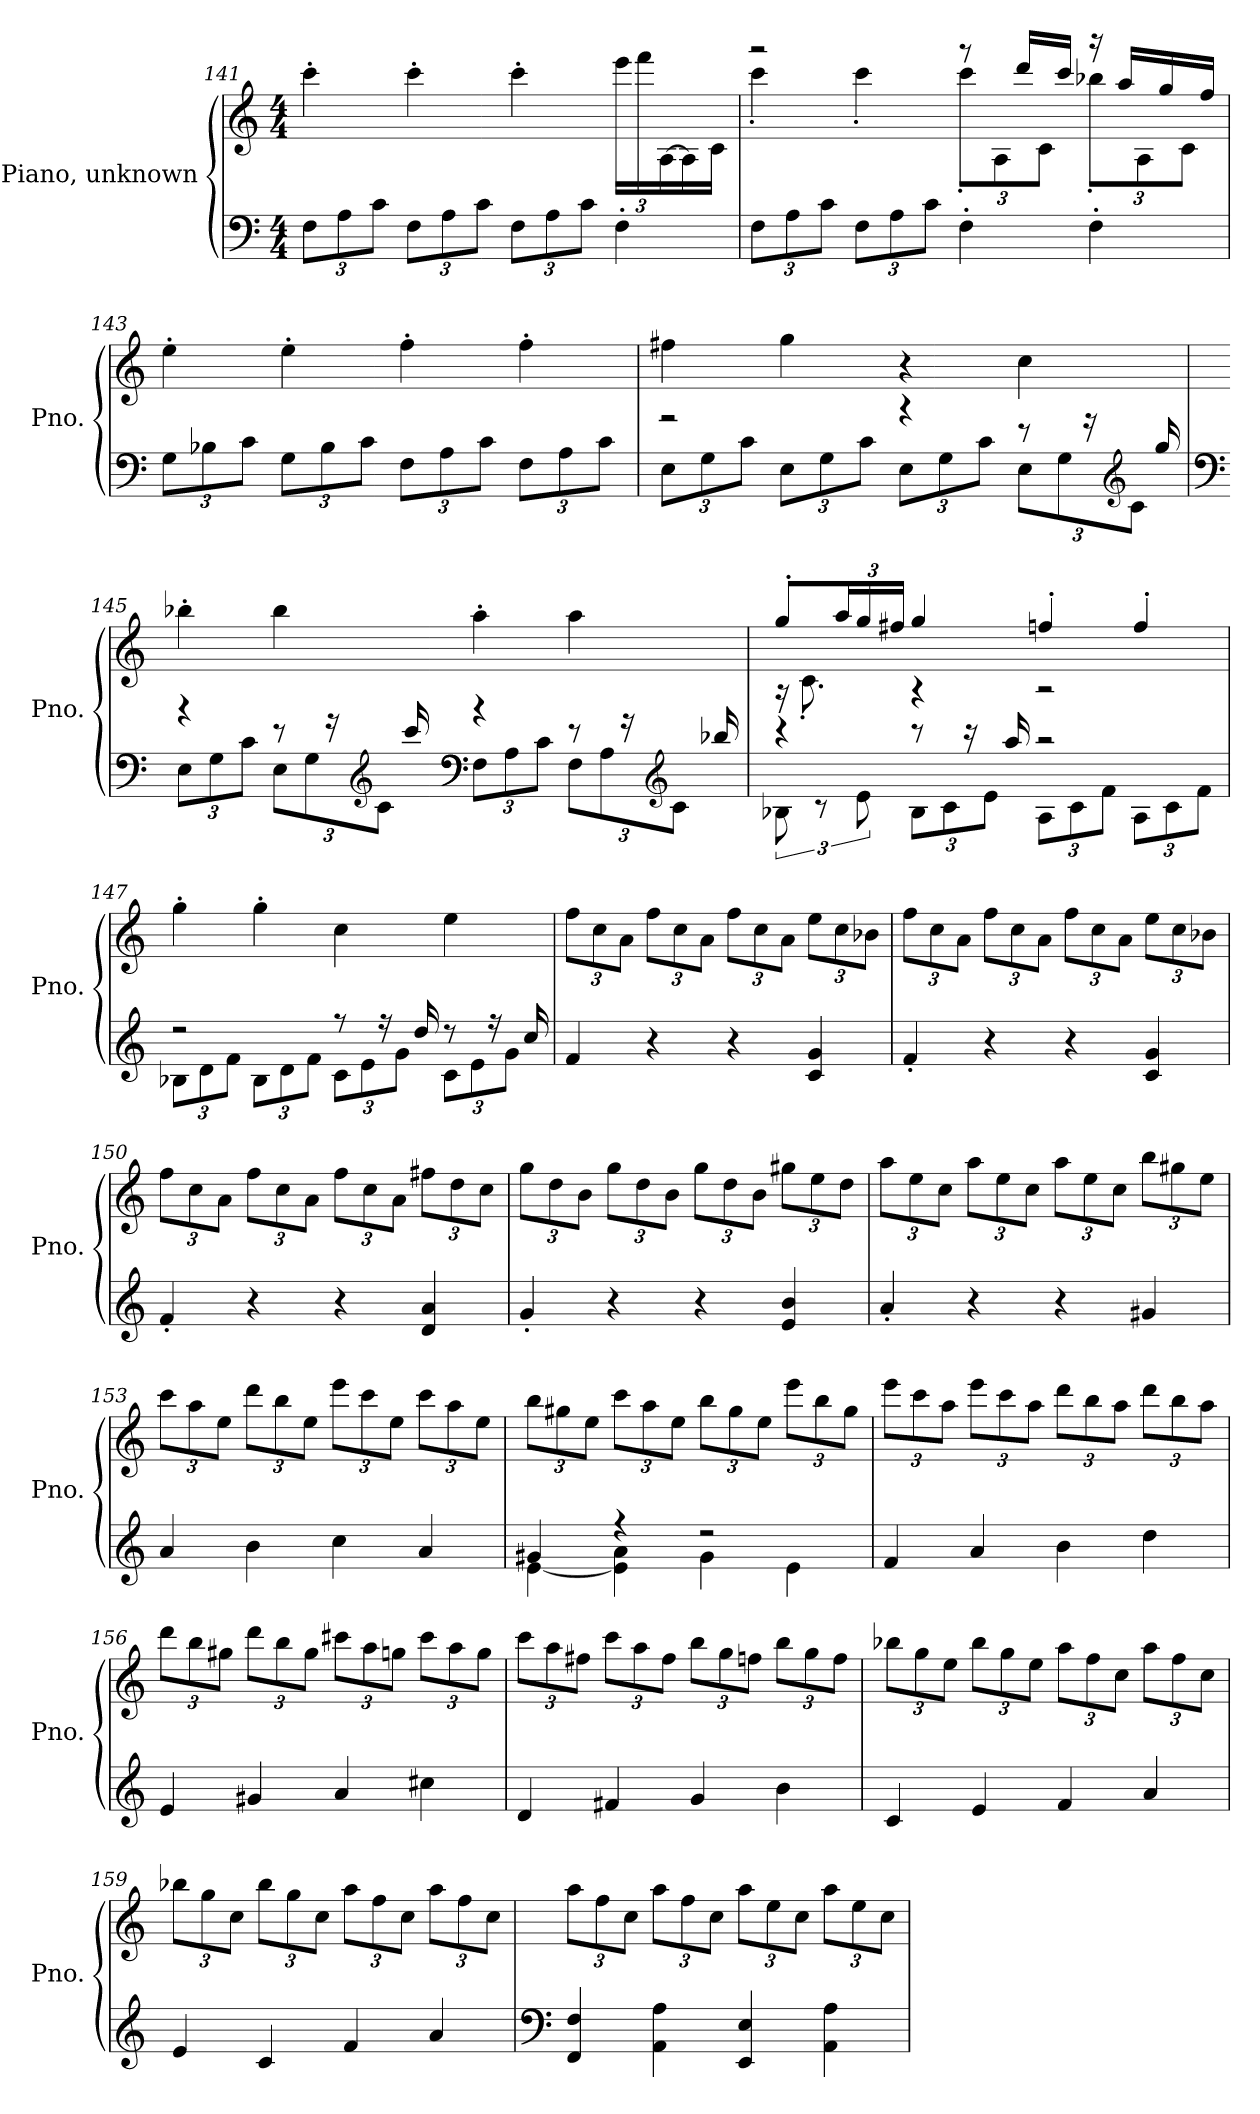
**kern	**kern
*part1	*part1
*staff2	*staff1
*I"Piano, unknown	*
*I'Pno.	*
!!LO:PB:g=z
*clefF4	*clefG2
*k[]	*k[]
*M4/4	*M4/4
*Xbrackettup	*
=141	=141
12F\L	4ccc'\
12A\	.
12c\J	.
12F\L	4ccc'\
12A\	.
12c\J	.
12F\L	4ccc'\
12A\	.
12c\J	.
*	*Xbrackettup
4F'\	24eee\LL
.	24fff\
.	[24A\
.	16A\]
.	16c\JJ
=142	=142
*	*^
12F\L	2r	4ccc'\
12A\	.	.
12c\J	.	.
12F\L	.	4ccc'\
12A\	.	.
12c\J	.	.
4F'\	8r	12ccc'\L
.	.	12A\
.	16ddd/LL	.
.	.	12c\J
.	16ccc/JJ	.
4F'\	16r	12bb-X'\L
.	16aa/LL	.
.	.	12A\
.	16gg/	.
.	.	12c\J
.	16ff/JJ	.
*	*v	*v
=143	=143
12G\L	4ee'\
12B-X\	.
12c\J	.
12G\L	4ee'\
12B-\	.
12c\J	.
12F\L	4ff'\
12A\	.
12c\J	.
12F\L	4ff'\
12A\	.
12c\J	.
!!LO:LB:g=z
=144	=144
*^	*
2r	12E\L	4ff#X\
.	12G\	.
.	12c\J	.
.	12E\L	4gg\
.	12G\	.
.	12c\J	.
4r	12E\L	4r
.	12G\	.
.	12c\J	.
8r	12E\L	4cc\
.	12G\	.
16r	.	.
*clefG2	*	*
.	12c\J	.
16gg/	.	.
=145	=145	=145
*clefF4	*	*
4r	12E\L	4bb-X'\
.	12G\	.
.	12c\J	.
8r	12E\L	4bb-\
.	12G\	.
16r	.	.
*clefG2	*	*
.	12c\J	.
16ccc/	.	.
*clefF4	*	*
4r	12F\L	4aa'\
.	12A\	.
.	12c\J	.
8r	12F\L	4aa\
.	12A\	.
16r	.	.
*clefG2	*	*
.	12c\J	.
16bb-X/	.	.
!!LO:LB:g=z
=146	=146	=146
*	*brackettup	*
*	*	*^
4r	12B-X\	8gg'/L	16r
.	.	.	8.c'\
.	12r	.	.
.	.	24aa/L	.
.	12e\	24gg/	.
.	.	24ff#X/JJ	.
*	*Xbrackettup	*	*
8r	12B-\L	4gg/	4r
.	12c\	.	.
16r	.	.	.
.	12e\J	.	.
16aa/	.	.	.
2r	12A\L	4ffn'/	2r
.	12c\	.	.
.	12f\J	.	.
.	12A\L	4ff'/	.
.	12c\	.	.
.	12f\J	.	.
*	*	*v	*v
=147	=147	=147
2r	12B-X\L	4gg'\
.	12d\	.
.	12f\J	.
.	12B-\L	4gg'\
.	12d\	.
.	12f\J	.
8r	12c\L	4cc\
.	12e\	.
16r	.	.
.	12g\J	.
16dd/	.	.
8r	12c\L	4ee\
.	12e\	.
16r	.	.
.	12g\J	.
16cc/	.	.
*v	*v	*
!!LO:LB:g=z
=148	=148
4f/	12ff\L
.	12cc\
.	12a\J
4r	12ff\L
.	12cc\
.	12a\J
4r	12ff\L
.	12cc\
.	12a\J
4c/ 4g/	12ee\L
.	12cc\
.	12b-X\J
=149	=149
4f'/	12ff\L
.	12cc\
.	12a\J
4r	12ff\L
.	12cc\
.	12a\J
4r	12ff\L
.	12cc\
.	12a\J
4c/ 4g/	12ee\L
.	12cc\
.	12b-X\J
=150	=150
4f'/	12ff\L
.	12cc\
.	12a\J
4r	12ff\L
.	12cc\
.	12a\J
4r	12ff\L
.	12cc\
.	12a\J
4d/ 4a/	12ff#X\L
.	12dd\
.	12cc\J
!!LO:LB:g=z
=151	=151
4g'/	12gg\L
.	12dd\
.	12b\J
4r	12gg\L
.	12dd\
.	12b\J
4r	12gg\L
.	12dd\
.	12b\J
4e/ 4b/	12gg#X\L
.	12ee\
.	12dd\J
=152	=152
4a'/	12aa\L
.	12ee\
.	12cc\J
4r	12aa\L
.	12ee\
.	12cc\J
4r	12aa\L
.	12ee\
.	12cc\J
4g#X/	12bb\L
.	12gg#X\
.	12ee\J
=153	=153
4a/	12ccc\L
.	12aa\
.	12ee\J
4b\	12ddd\L
.	12bb\
.	12ee\J
4cc\	12eee\L
.	12ccc\
.	12ee\J
4a/	12ccc\L
.	12aa\
.	12ee\J
!!LO:LB:g=z
=154	=154
*^	*
4g#X/	[4e\	12bb\L
.	.	12gg#X\
.	.	12ee\J
4r	4e\] 4a\	12ccc\L
.	.	12aa\
.	.	12ee\J
2r	4g#\	12bb\L
.	.	12gg#\
.	.	12ee\J
.	4e\	12eee\L
.	.	12bb\
.	.	12gg#\J
*v	*v	*
=155	=155
4f/	12eee\L
.	12ccc\
.	12aa\J
4a/	12eee\L
.	12ccc\
.	12aa\J
4b\	12ddd\L
.	12bb\
.	12aa\J
4dd\	12ddd\L
.	12bb\
.	12aa\J
!!LO:PB:g=z
=156	=156
4e/	12ddd\L
.	12bb\
.	12gg#X\J
4g#X/	12ddd\L
.	12bb\
.	12gg#\J
4a/	12ccc#X\L
.	12aa\
.	12ggn\J
4cc#X\	12ccc#\L
.	12aa\
.	12gg\J
=157	=157
4d/	12ccc\L
.	12aa\
.	12ff#X\J
4f#X/	12ccc\L
.	12aa\
.	12ff#\J
4g/	12bb\L
.	12gg\
.	12ffn\J
4b\	12bb\L
.	12gg\
.	12ff\J
=158	=158
4c/	12bb-X\L
.	12gg\
.	12ee\J
4e/	12bb-\L
.	12gg\
.	12ee\J
4f/	12aa\L
.	12ff\
.	12cc\J
4a/	12aa\L
.	12ff\
.	12cc\J
!!LO:LB:g=z
=159	=159
4e/	12bb-X\L
.	12gg\
.	12cc\J
4c/	12bb-\L
.	12gg\
.	12cc\J
4f/	12aa\L
.	12ff\
.	12cc\J
4a/	12aa\L
.	12ff\
.	12cc\J
=160	=160
*clefF4	*
4FF/ 4F/	12aa\L
.	12ff\
.	12cc\J
4AA\ 4A\	12aa\L
.	12ff\
.	12cc\J
4EE/ 4E/	12aa\L
.	12ee\
.	12cc\J
4AA\ 4A\	12aa\L
.	12ee\
.	12cc\J
=	=
*-	*-
